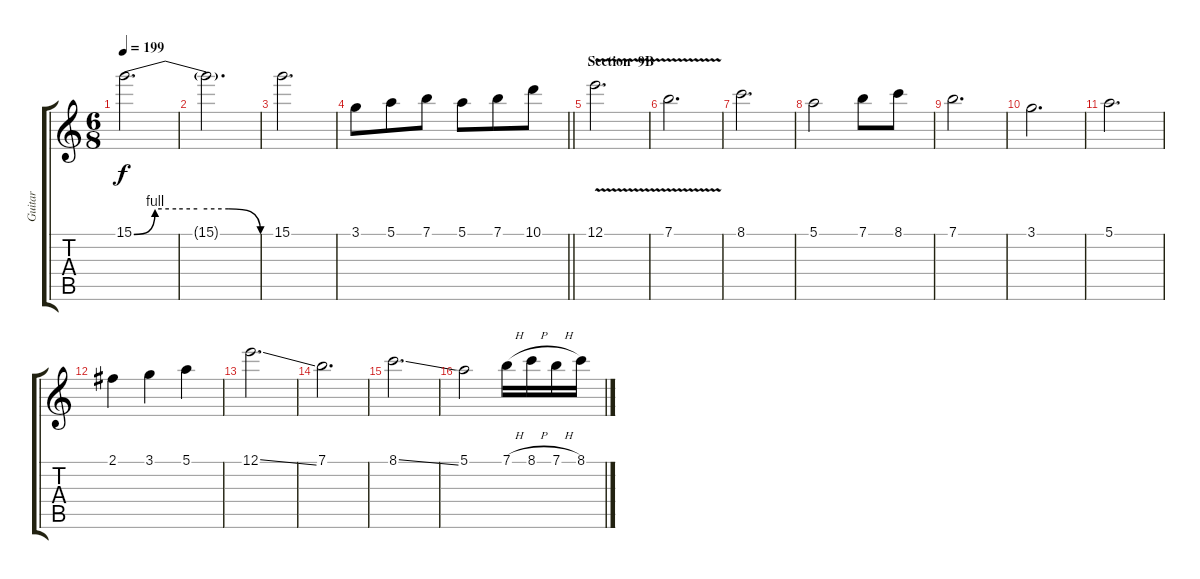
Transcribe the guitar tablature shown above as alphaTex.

\track ("Guitar" "Guitar") {instrument distortionguitar}
\staff {score tabs}
\tuning (E4 B3 G3 D3 A2 E2) {hide}
\ts (6 8)
\tempo 199
\clef g2
\ks c
15.1{be (custom 0 0 10 4 20 4 30 4 45 4 60 0)}.2{d dy f} |
15.1{t}.2{d} |
15.1.2{d} |
\barLineRight lightlight
3.1.8 5.1.8 7.1.8 5.1.8 7.1.8 10.1.8 |
\section ("" "Section  9B")
12.1{v}.2{d} |
7.1{v}.2{d} |
8.1.2{d} |
5.1.2 7.1.8 8.1.8 |
7.1.2{d} |
3.1.2{d} |
5.1.2{d} |
2.1.4 3.1.4 5.1.4 |
12.1{ss}.2{d} |
7.1.2{d} |
8.1{ss}.2{d} |
5.1.2 7.1{h}.16 8.1{h}.16 7.1{h}.16 8.1.16
